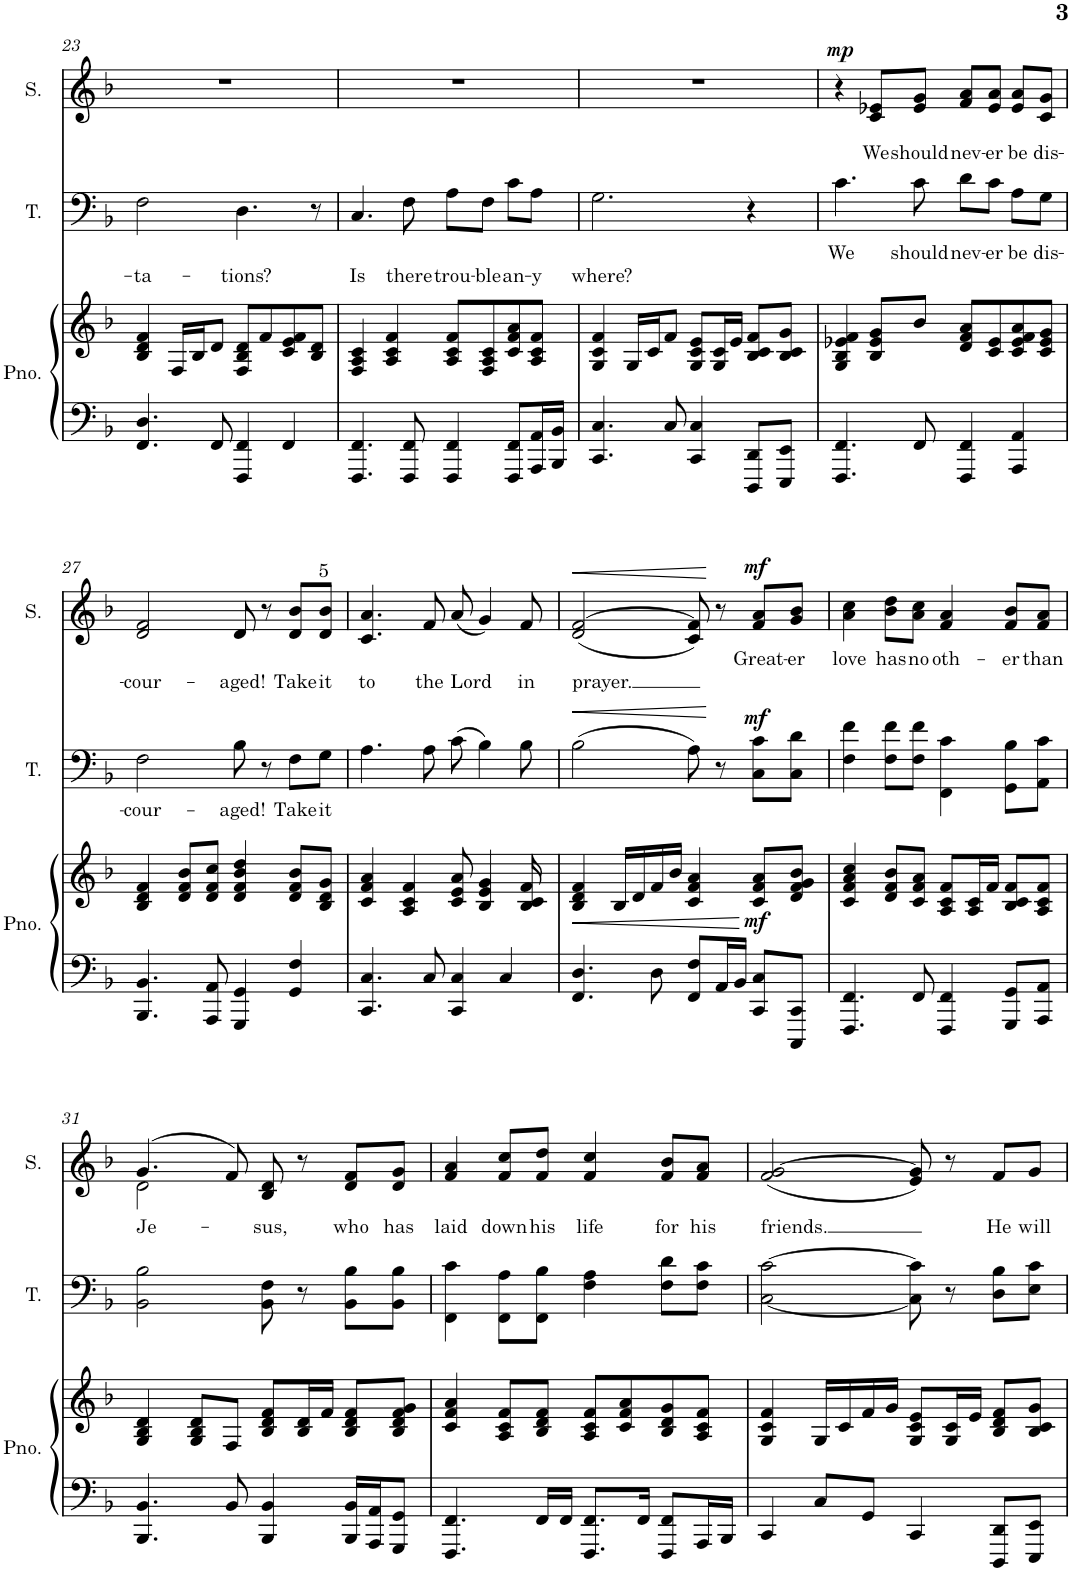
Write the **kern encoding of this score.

**kern	**kern	**dynam	**kern	**text	**text	**dynam	**kern	**text	**text	**dynam
*part3	*part3	*part3	*part2	*part2	*part2	*part2	*part1	*part1	*part1	*part1
*staff4	*staff3	*staff3/4	*staff2	*staff2	*staff2	*staff2	*staff1	*staff1	*staff1	*staff1
*I"Piano	*	*	*I"Tenor	*	*	*	*I"Soprano	*	*	*
*I'Pno.	*	*	*I'T.	*	*	*	*I'S.	*	*	*
!!LO:PB:g=z
*clefF4	*clefG2	*	*clefF4	*	*	*	*clefG2	*	*	*
*k[b-]	*k[b-]	*	*k[b-]	*	*	*	*k[b-]	*	*	*
*	*	*	*F:	*	*	*	*F:	*	*	*
*M4/4	*M4/4	*	*M4/4	*	*	*	*M4/4	*	*	*
=23	=23	=23	=23	=23	=23	=23	=23	=23	=23	=23
!	!	!	!	!	!LO:LY:b	!	!	!	!	!
4.FF/ 4.D/	4B-/ 4d/ 4f/	.	2F\	.	-ta-	.	1r	.	.	.
.	16F/LL	.	.	.	.	.	.	.	.	.
.	16B-/J	.	.	.	.	.	.	.	.	.
8FF/	8d/J	.	.	.	.	.	.	.	.	.
!	!	!	!	!	!LO:LY:b	!	!	!	!	!
4FFF/ 4FF/	8F/ 8B-/ 8d/L	.	4.D\	.	-tions?	.	.	.	.	.
.	8f/	.	.	.	.	.	.	.	.	.
4FF/	8c/ 8e/ 8f/	.	.	.	.	.	.	.	.	.
.	8B-/ 8d/J	.	8r	.	.	.	.	.	.	.
=24	=24	=24	=24	=24	=24	=24	=24	=24	=24	=24
!	!	!	!	!	!LO:LY:b	!	!	!	!	!
4.FFF/ 4.FF/	4F/ 4A/ 4c/	.	4.C/	.	Is	.	1r	.	.	.
.	4A/ 4c/ 4f/	.	.	.	.	.	.	.	.	.
!	!	!	!	!	!LO:LY:b	!	!	!	!	!
8FFF/ 8FF/	.	.	8F\	.	there	.	.	.	.	.
!	!	!	!	!	!LO:LY:b	!	!	!	!	!
4FFF/ 4FF/	8A/ 8c/ 8f/L	.	8A\L	.	trou-	.	.	.	.	.
!	!	!	!	!	!LO:LY:b	!	!	!	!	!
.	8F/ 8A/ 8c/	.	8F\J	.	-ble	.	.	.	.	.
!	!	!	!	!	!LO:LY:b	!	!	!	!	!
8FFF/ 8FF/L	8c/ 8f/ 8a/	.	8c\L	.	an-	.	.	.	.	.
!	!	!	!	!	!LO:LY:b	!	!	!	!	!
16AAA/ 16AA/L	8A/ 8c/ 8f/J	.	8A\J	.	-y	.	.	.	.	.
16BBB-/ 16BB-/JJ	.	.	.	.	.	.	.	.	.	.
=25	=25	=25	=25	=25	=25	=25	=25	=25	=25	=25
!	!	!	!	!	!LO:LY:b	!	!	!	!	!
4.CC/ 4.C/	4G/ 4c/ 4f/	.	2.G\	.	where?	.	1r	.	.	.
.	16G/LL	.	.	.	.	.	.	.	.	.
.	16c/J	.	.	.	.	.	.	.	.	.
8C/	8f/J	.	.	.	.	.	.	.	.	.
4CC/ 4C/	8G/ 8c/ 8e/L	.	.	.	.	.	.	.	.	.
.	16G/ 16c/L	.	.	.	.	.	.	.	.	.
.	16e/JJ	.	.	.	.	.	.	.	.	.
8DDD/ 8DD/L	8B-/ 8c/ 8f/L	.	4r	.	.	.	.	.	.	.
8EEE/ 8EE/J	8B-/ 8c/ 8g/J	.	.	.	.	.	.	.	.	.
=26	=26	=26	=26	=26	=26	=26	=26	=26	=26	=26
!	!	!	!	!LO:LY:b	!	!	!	!	!	!LO:DY:a
4.FFF/ 4.FF/	4G/ 4B-/ 4e-X/ 4f/	.	4.c\	We	.	.	4r	.	.	mp
!	!	!	!	!	!	!	!	!	!LO:LY:b	!
.	8B-/ 8e-/ 8g/L	.	.	.	.	.	8c/ 8e-X/L	.	We	.
!	!	!	!	!LO:LY:b	!	!	!	!	!LO:LY:b	!
8FF/	8b-/J	.	8c\	should	.	.	8e-/ 8g/J	.	should	.
!	!	!	!	!LO:LY:b	!	!	!	!	!LO:LY:b	!
4FFF/ 4FF/	8d/ 8f/ 8a/L	.	8d\L	nev-	.	.	8f/ 8a/L	.	nev-	.
!	!	!	!	!LO:LY:b	!	!	!	!	!LO:LY:b	!
.	8c/ 8e-/	.	8c\J	-er	.	.	8e-/ 8a/J	.	-er	.
!	!	!	!	!LO:LY:b	!	!	!	!	!LO:LY:b	!
4AAA/ 4AA/	8c/ 8e-/ 8f/ 8a/	.	8A\L	be	.	.	8e-/ 8a/L	.	be	.
!	!	!	!	!LO:LY:b	!	!	!	!	!LO:LY:b	!
.	8c/ 8e-/ 8g/J	.	8G\J	dis-	.	.	8c/ 8g/J	.	dis-	.
!!LO:LB:g=z
=27	=27	=27	=27	=27	=27	=27	=27	=27	=27	=27
!	!	!	!	!LO:LY:b	!	!	!	!	!LO:LY:b	!
4.BBB-/ 4.BB-/	4B-/ 4d/ 4f/	.	2F\	-cour-	.	.	2d/ 2f/	.	-cour-	.
.	8d/ 8f/ 8b-/L	.	.	.	.	.	.	.	.	.
8AAA/ 8AA/	8d/ 8f/ 8cc/J	.	.	.	.	.	.	.	.	.
!	!	!	!	!LO:LY:b	!	!	!	!	!LO:LY:b	!
4GGG/ 4GG/	4d/ 4f/ 4b-/ 4dd/	.	8B-\	-aged!	.	.	8d/	.	-aged!	.
.	.	.	8r	.	.	.	8r	.	.	.
!	!	!	!	!LO:LY:b	!	!	!	!	!LO:LY:b	!
4GG/ 4F/	8d/ 8f/ 8b-/L	.	8F\L	Take	.	.	8d/ 8b-/L	.	Take	.
!	!	!	!	!	!	!	!LO:TX:a:t=5	!	!	!
!	!	!	!	!LO:LY:b	!	!	!	!	!LO:LY:b	!
.	8B-/ 8d/ 8g/J	.	8G\J	it	.	.	8d/ 8b-/J	.	it	.
=28	=28	=28	=28	=28	=28	=28	=28	=28	=28	=28
!	!	!	!	!	!	!	!	!	!LO:LY:b	!
4.CC/ 4.C/	4c/ 4f/ 4a/	.	4.A\	.	.	.	4.c/ 4.a/	.	to	.
.	4A/ 4c/ 4f/	.	.	.	.	.	.	.	.	.
!	!	!	!	!	!	!	!	!	!LO:LY:b	!
8C/	.	.	8A\	.	.	.	8f/	.	the	.
!	!	!	!	!	!	!	!	!	!LO:LY:b	!
4CC/ 4C/	8c/ 8e/ 8a/	.	(>8c\	.	.	.	(<8a/	.	Lord	.
.	4B-/ 4e/ 4g/	.	4B-\)	.	.	.	4g/)	.	.	.
4C/	.	.	.	.	.	.	.	.	.	.
!	!	!	!	!	!	!	!	!	!LO:LY:b	!
.	16B-/ 16c/ 16f/	.	8B-\	.	.	.	8f/	.	in	.
.	16ryy	.	.	.	.	.	.	.	.	.
=29	=29	=29	=29	=29	=29	=29	=29	=29	=29	=29
!	!	!LO:HP:b	!	!	!	!LO:HP:b	!	!	!LO:LY:b	!LO:HP:b
4.FF/ 4.D/	4B-/ 4d/ 4f/	<	(>2B-\	.	.	<	(<2d/ [2f/	.	prayer.	<
.	16B-/LL	.	.	.	.	.	.	.	.	.
.	16d/	.	.	.	.	.	.	.	.	.
8D\	16f/	.	.	.	.	.	.	.	.	.
.	16b-/JJ	.	.	.	.	.	.	.	.	.
8FF/ 8F/L	4c/ 4f/ 4a/	.	8A\)	.	.	.	8c/ 8f/])	.	.	.
16AA/L	.	.	8r	.	.	[	8r	.	.	[
16BB-/JJ	.	.	.	.	.	.	.	.	.	.
!	!	!LO:DY:n=1:b	!	!	!	!LO:DY:a	!	!LO:LY:b	!	!LO:DY:a
8CC/ 8C/L	8c/ 8f/ 8a/L	[ mf	8C\ 8c\L	.	.	mf	8f/ 8a/L	Great-	.	mf
!	!	!	!	!	!	!	!	!LO:LY:b	!	!
8CCC/ 8CC/J	8d/ 8f/ 8g/ 8b-/J	.	8C\ 8d\J	.	.	.	8g/ 8b-/J	-er	.	.
=30	=30	=30	=30	=30	=30	=30	=30	=30	=30	=30
!	!	!	!	!	!	!	!	!LO:LY:b	!	!
4.FFF/ 4.FF/	4c/ 4f/ 4a/ 4cc/	.	4F\ 4f\	.	.	.	4a\ 4cc\	love	.	.
!	!	!	!	!	!	!	!	!LO:LY:b	!	!
.	8d/ 8f/ 8b-/L	.	8F\ 8f\L	.	.	.	8b-\ 8dd\L	has	.	.
!	!	!	!	!	!	!	!	!LO:LY:b	!	!
8FF/	8c/ 8f/ 8a/J	.	8F\ 8f\J	.	.	.	8a\ 8cc\J	no	.	.
!	!	!	!	!	!	!	!	!LO:LY:b	!	!
4FFF/ 4FF/	8A/ 8c/ 8f/L	.	4FF\ 4c\	.	.	.	4f/ 4a/	oth-	.	.
.	16A/ 16c/L	.	.	.	.	.	.	.	.	.
.	16f/JJ	.	.	.	.	.	.	.	.	.
!	!	!	!	!	!	!	!	!LO:LY:b	!	!
8GGG/ 8GG/L	8B-/ 8c/ 8f/L	.	8GG\ 8B-\L	.	.	.	8f/ 8b-/L	-er	.	.
!	!	!	!	!	!	!	!	!LO:LY:b	!	!
8AAA/ 8AA/J	8A/ 8c/ 8f/J	.	8AA\ 8c\J	.	.	.	8f/ 8a/J	than	.	.
!!LO:LB:g=z
=31	=31	=31	=31	=31	=31	=31	=31	=31	=31	=31
!	!	!	!	!	!	!	!	!LO:LY:b	!	!
*	*	*	*	*	*	*	*^	*	*	*
4.BBB-/ 4.BB-/	4G/ 4B-/ 4d/	.	2BB-\ 2B-\	.	.	.	(4.g/	2d\	Je-	.	.
.	8G/ 8B-/ 8d/L	.	.	.	.	.	.	.	.	.	.
8BB-/	8F/J	.	.	.	.	.	8f/)	.	.	.	.
!	!	!	!	!	!	!	!	!	!LO:LY:b	!	!
4BBB-/ 4BB-/	8B-/ 8d/ 8f/L	.	8BB-\ 8F\	.	.	.	8B-/ 8d/	2ryy	-sus,	.	.
.	16B-/ 16d/L	.	8r	.	.	.	8r	.	.	.	.
.	16f/JJ	.	.	.	.	.	.	.	.	.	.
!	!	!	!	!	!	!	!	!	!LO:LY:b	!	!
16BBB-/ 16BB-/LL	8B-/ 8d/ 8f/L	.	8BB-\ 8B-\L	.	.	.	8d/ 8f/L	.	who	.	.
16AAA/ 16AA/J	.	.	.	.	.	.	.	.	.	.	.
!	!	!	!	!	!	!	!	!	!LO:LY:b	!	!
8GGG/ 8GG/J	8B-/ 8d/ 8f/ 8g/J	.	8BB-\ 8B-\J	.	.	.	8d/ 8g/J	.	has	.	.
*	*	*	*	*	*	*	*v	*v	*	*	*
=32	=32	=32	=32	=32	=32	=32	=32	=32	=32	=32
!	!	!	!	!	!	!	!	!LO:LY:b	!	!
4.FFF/ 4.FF/	4c/ 4f/ 4a/	.	4FF\ 4c\	.	.	.	4f/ 4a/	laid	.	.
!	!	!	!	!	!	!	!	!LO:LY:b	!	!
.	8A/ 8c/ 8f/L	.	8FF\ 8A\L	.	.	.	8f/ 8cc/L	down	.	.
!	!	!	!	!	!	!	!	!LO:LY:b	!	!
16FF/LL	8B-/ 8d/ 8f/J	.	8FF\ 8B-\J	.	.	.	8f/ 8dd/J	his	.	.
16FF/JJ	.	.	.	.	.	.	.	.	.	.
!	!	!	!	!	!	!	!	!LO:LY:b	!	!
8.FFF/ 8.FF/L	8A/ 8c/ 8f/L	.	4F\ 4A\	.	.	.	4f/ 4cc/	life	.	.
.	8c/ 8f/ 8a/	.	.	.	.	.	.	.	.	.
16FF/Jk	.	.	.	.	.	.	.	.	.	.
!	!	!	!	!	!	!	!	!LO:LY:b	!	!
8FFF/ 8FF/L	8B-/ 8d/ 8g/	.	8F\ 8d\L	.	.	.	8f/ 8b-/L	for	.	.
!	!	!	!	!	!	!	!	!LO:LY:b	!	!
16AAA/L	8A/ 8c/ 8f/J	.	8F\ 8c\J	.	.	.	8f/ 8a/J	his	.	.
16BBB-/JJ	.	.	.	.	.	.	.	.	.	.
=33	=33	=33	=33	=33	=33	=33	=33	=33	=33	=33
!	!	!	!	!	!	!	!	!LO:LY:b	!	!
4CC/	4G/ 4c/ 4f/	.	[2C\ [2c\	.	.	.	(<2f/ [2g/	friends.	.	.
8C/L	16G/LL	.	.	.	.	.	.	.	.	.
.	16c/	.	.	.	.	.	.	.	.	.
8GG/J	16f/	.	.	.	.	.	.	.	.	.
.	16g/JJ	.	.	.	.	.	.	.	.	.
4CC/	8G/ 8c/ 8e/L	.	8C\] 8c\]	.	.	.	8e/ 8g/])	.	.	.
.	16G/ 16c/L	.	8r	.	.	.	8r	.	.	.
.	16e/JJ	.	.	.	.	.	.	.	.	.
!	!	!	!	!	!	!	!	!LO:LY:b	!	!
8DDD/ 8DD/L	8B-/ 8d/ 8f/L	.	8D\ 8B-\L	.	.	.	8f/L	He	.	.
!	!	!	!	!	!	!	!	!LO:LY:b	!	!
8EEE/ 8EE/J	8B-/ 8c/ 8g/J	.	8E\ 8c\J	.	.	.	8g/J	will	.	.
=	=	=	=	=	=	=	=	=	=	=
*-	*-	*-	*-	*-	*-	*-	*-	*-	*-	*-
